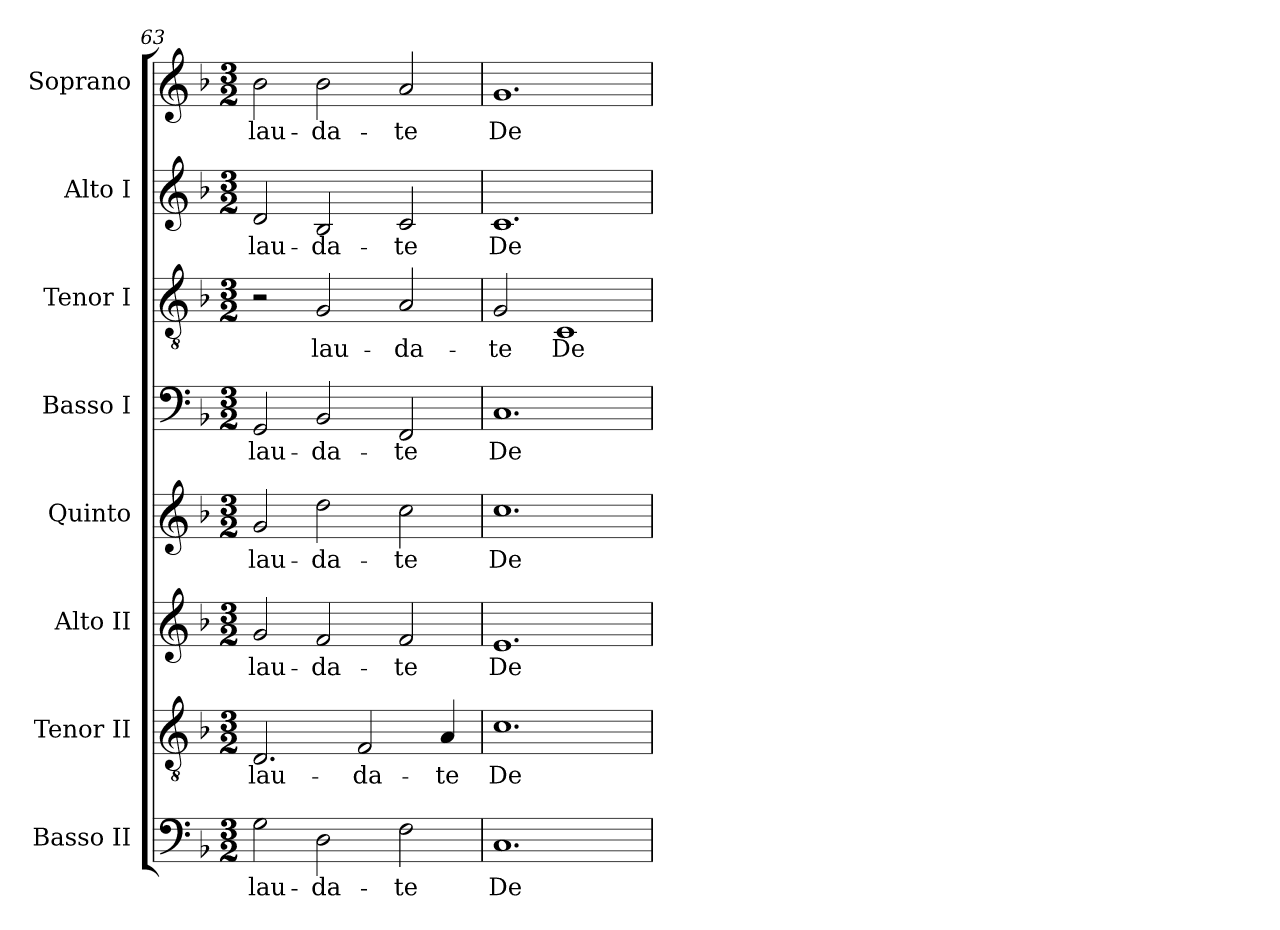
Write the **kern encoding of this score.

**kern	**text	**kern	**text	**kern	**text	**kern	**text	**kern	**text	**kern	**text	**kern	**text	**kern	**text
*part8	*part8	*part7	*part7	*part6	*part6	*part5	*part5	*part4	*part4	*part3	*part3	*part2	*part2	*part1	*part1
*staff8	*staff8	*staff7	*staff7	*staff6	*staff6	*staff5	*staff5	*staff4	*staff4	*staff3	*staff3	*staff2	*staff2	*staff1	*staff1
*I"Basso II	*	*I"Tenor II	*	*I"Alto II	*	*I"Quinto	*	*I"Basso I	*	*I"Tenor I	*	*I"Alto I	*	*I"Soprano	*
*I'B. 2	*	*I'T. 2	*	*I'A. 2	*	*I'Q.	*	*I'B. 1	*	*I'T. 1	*	*I'A. 1	*	*I'S.	*
*clefF4	*	*clefGv2	*	*clefG2	*	*clefG2	*	*clefF4	*	*clefGv2	*	*clefG2	*	*clefG2	*
*	*	*ITrd7c12	*	*	*	*	*	*	*	*ITrd7c12	*	*	*	*	*
*k[b-]	*	*k[b-]	*	*k[b-]	*	*k[b-]	*	*k[b-]	*	*k[b-]	*	*k[b-]	*	*k[b-]	*
*F:	*	*F:	*	*F:	*	*F:	*	*F:	*	*F:	*	*F:	*	*F:	*
*M3/2	*	*M3/2	*	*M3/2	*	*M3/2	*	*M3/2	*	*M3/2	*	*M3/2	*	*M3/2	*
=63	=63	=63	=63	=63	=63	=63	=63	=63	=63	=63	=63	=63	=63	=63	=63
!	!LO:LY:b:color=#000000	!	!	!	!	!	!	!	!	!	!	!	!	!	!
!	!	!	!LO:LY:b:color=#000000	!	!	!	!	!	!	!	!	!	!	!	!
!	!	!	!	!	!LO:LY:b:color=#000000	!	!	!	!	!	!	!	!	!	!
!	!	!	!	!	!	!	!LO:LY:b:color=#000000	!	!	!	!	!	!	!	!
!	!	!	!	!	!	!	!	!	!LO:LY:b:color=#000000	!	!	!	!	!	!
!	!	!	!	!	!	!	!	!	!	!	!	!	!LO:LY:b:color=#000000	!	!
!	!	!	!	!	!	!	!	!	!	!	!	!	!	!	!LO:LY:b:color=#000000
2Gi\	lau-	2.DDi/	lau-	2gi/	lau-	2gi/	lau-	2GGi/	lau-	2r	.	2di/	lau-	2b-i\	lau-
!	!LO:LY:b:color=#000000	!	!	!	!	!	!	!	!	!	!	!	!	!	!
!	!	!	!	!	!LO:LY:b:color=#000000	!	!	!	!	!	!	!	!	!	!
!	!	!	!	!	!	!	!LO:LY:b:color=#000000	!	!	!	!	!	!	!	!
!	!	!	!	!	!	!	!	!	!LO:LY:b:color=#000000	!	!	!	!	!	!
!	!	!	!	!	!	!	!	!	!	!	!LO:LY:b:color=#000000	!	!	!	!
!	!	!	!	!	!	!	!	!	!	!	!	!	!LO:LY:b:color=#000000	!	!
!	!	!	!	!	!	!	!	!	!	!	!	!	!	!	!LO:LY:b:color=#000000
2Di\	-da-	.	.	2fi/	-da-	2ddi\	-da-	2BB-i/	-da-	2GGi/	lau-	2B-i/	-da-	2b-i\	-da-
!	!	!	!LO:LY:b:color=#000000	!	!	!	!	!	!	!	!	!	!	!	!
.	.	2FFi/	-da-	.	.	.	.	.	.	.	.	.	.	.	.
!	!LO:LY:b:color=#000000	!	!	!	!	!	!	!	!	!	!	!	!	!	!
!	!	!	!	!	!LO:LY:b:color=#000000	!	!	!	!	!	!	!	!	!	!
!	!	!	!	!	!	!	!LO:LY:b:color=#000000	!	!	!	!	!	!	!	!
!	!	!	!	!	!	!	!	!	!LO:LY:b:color=#000000	!	!	!	!	!	!
!	!	!	!	!	!	!	!	!	!	!	!LO:LY:b:color=#000000	!	!	!	!
!	!	!	!	!	!	!	!	!	!	!	!	!	!LO:LY:b:color=#000000	!	!
!	!	!	!	!	!	!	!	!	!	!	!	!	!	!	!LO:LY:b:color=#000000
2Fi\	-te	.	.	2fi/	-te	2cci\	-te	2FFi/	-te	2AAi/	-da-	2ci/	-te	2ai/	-te
!	!	!	!LO:LY:b:color=#000000	!	!	!	!	!	!	!	!	!	!	!	!
.	.	4AAi/	-te	.	.	.	.	.	.	.	.	.	.	.	.
=64	=64	=64	=64	=64	=64	=64	=64	=64	=64	=64	=64	=64	=64	=64	=64
!	!LO:LY:b:color=#000000	!	!	!	!	!	!	!	!	!	!	!	!	!	!
!	!	!	!LO:LY:b:color=#000000	!	!	!	!	!	!	!	!	!	!	!	!
!	!	!	!	!	!LO:LY:b:color=#000000	!	!	!	!	!	!	!	!	!	!
!	!	!	!	!	!	!	!LO:LY:b:color=#000000	!	!	!	!	!	!	!	!
!	!	!	!	!	!	!	!	!	!LO:LY:b:color=#000000	!	!	!	!	!	!
!	!	!	!	!	!	!	!	!	!	!	!LO:LY:b:color=#000000	!	!	!	!
!	!	!	!	!	!	!	!	!	!	!	!	!	!LO:LY:b:color=#000000	!	!
!	!	!	!	!	!	!	!	!	!	!	!	!	!	!	!LO:LY:b:color=#000000
1.Ci	De-	1.Ci	De-	1.ei	De-	1.cci	De-	1.Ci	De-	2GGi/	-te	1.ci	De-	1.gi	De-
!	!	!	!	!	!	!	!	!	!	!	!LO:LY:b:color=#000000	!	!	!	!
.	.	.	.	.	.	.	.	.	.	1CCi	De-	.	.	.	.
=	=	=	=	=	=	=	=	=	=	=	=	=	=	=	=
*-	*-	*-	*-	*-	*-	*-	*-	*-	*-	*-	*-	*-	*-	*-	*-
